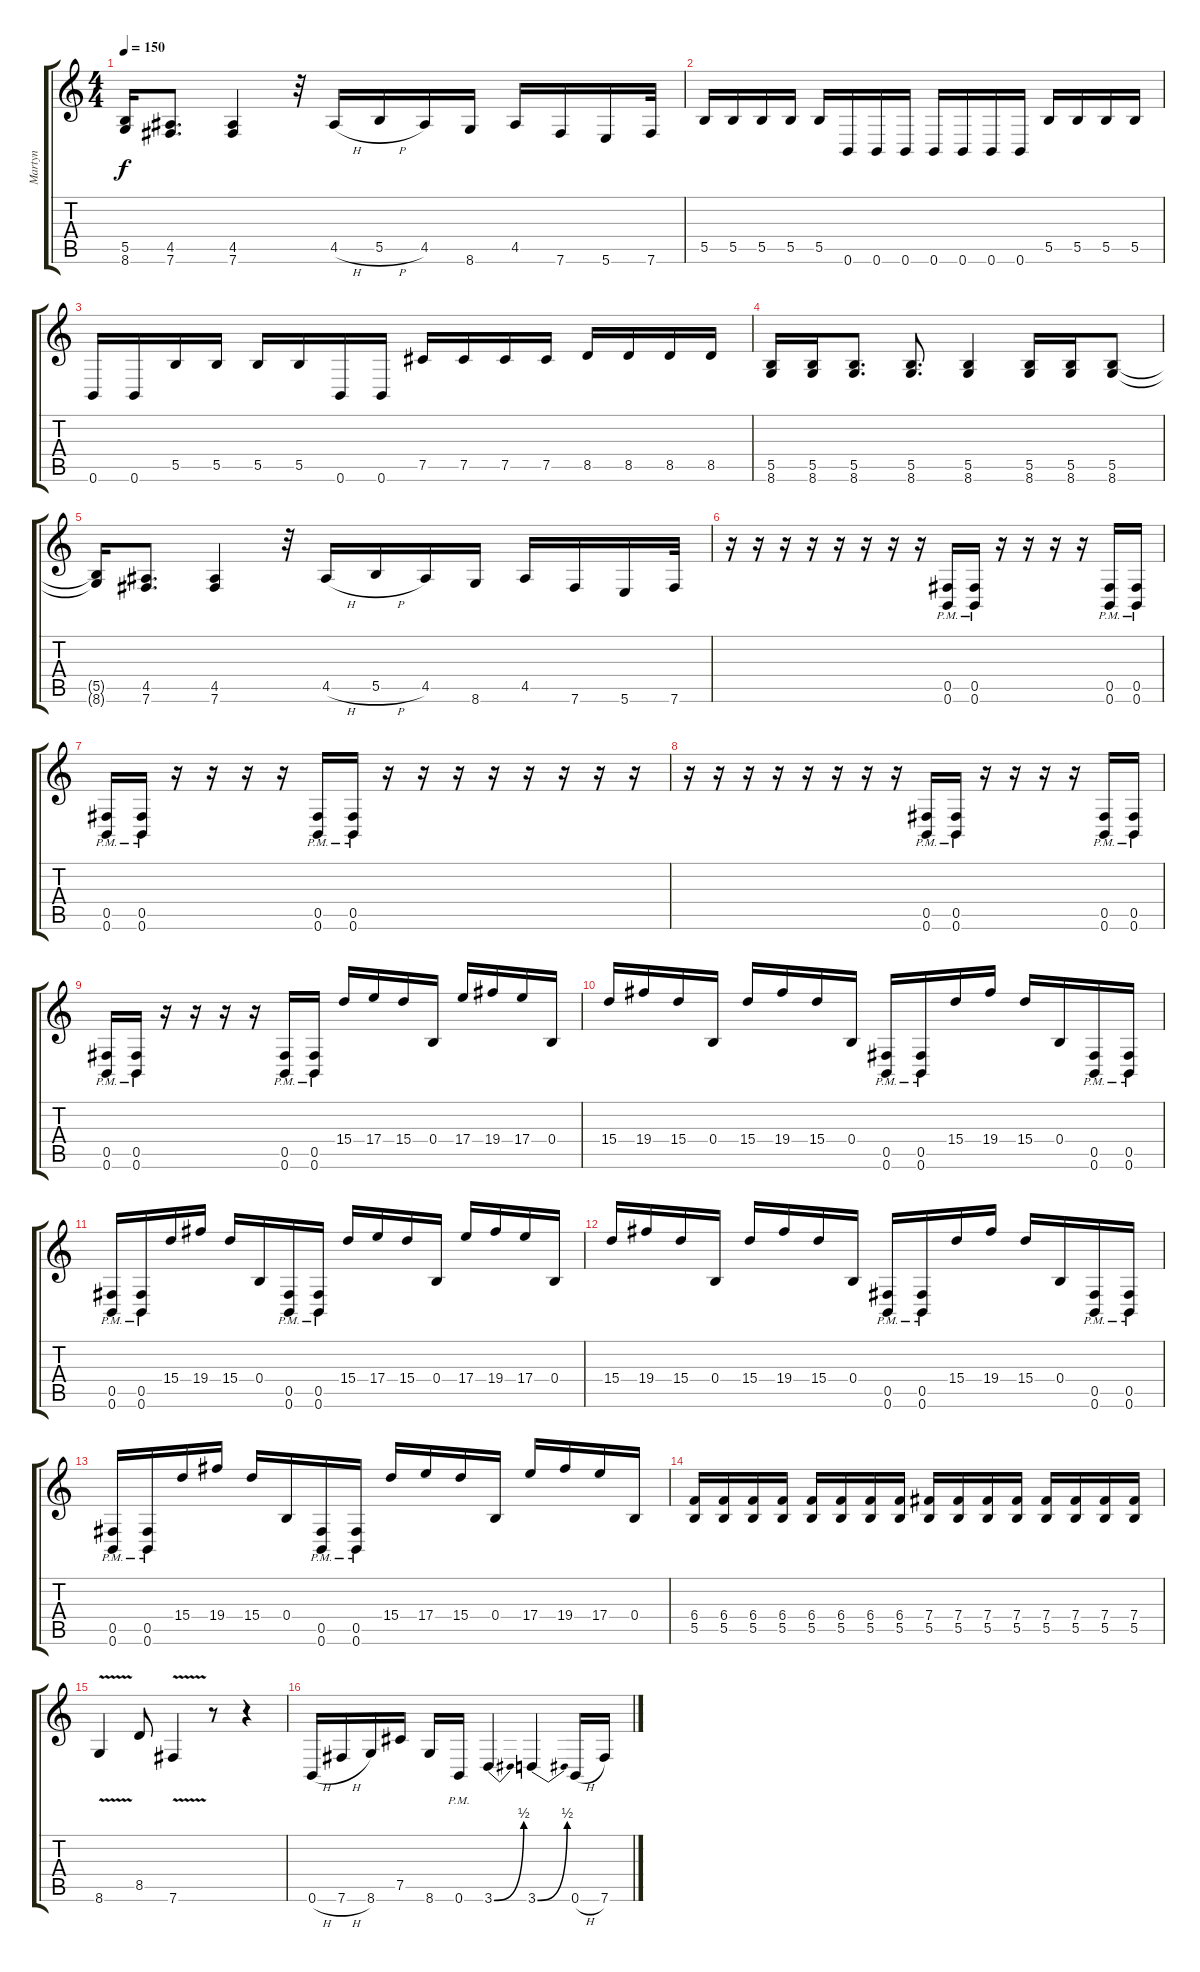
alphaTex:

\track ("Martyn" "Martyn") {instrument distortionguitar}
\staff {score tabs}
\tuning (Db4 Ab3 E3 B2 Gb2 B1) {hide}
\ts (4 4)
\tempo 150
\clef g2
\ks c
(5.5{t} 8.6{t}).16{dy f} (4.5 7.6).8{d} (4.5 7.6).4 r.32 4.5{h}.16 5.5{h}.16 4.5.16 8.6.16 4.5.16 7.6.16 5.6.16 7.6.32 |
5.5.16 5.5.16 5.5.16 5.5.16 5.5.16 0.6.16 0.6.16 0.6.16 0.6.16 0.6.16 0.6.16 0.6.16 5.5.16 5.5.16 5.5.16 5.5.16 |
0.6.16 0.6.16 5.5.16 5.5.16 5.5.16 5.5.16 0.6.16 0.6.16 7.5.16 7.5.16 7.5.16 7.5.16 8.5.16 8.5.16 8.5.16 8.5.16 |
(5.5 8.6).16 (5.5 8.6).16 (5.5 8.6).8{d} (5.5 8.6).8{d} (5.5 8.6).4 (5.5 8.6).16 (5.5 8.6).16 (5.5 8.6).8 |
(5.5{t} 8.6{t}).16 (4.5 7.6).8{d} (4.5 7.6).4 r.32 4.5{h}.16 5.5{h}.16 4.5.16 8.6.16 4.5.16 7.6.16 5.6.16 7.6.32 |
r.16 r.16 r.16 r.16 r.16 r.16 r.16 r.16 (0.5{pm} 0.6{pm}).16 (0.5{pm} 0.6{pm}).16 r.16 r.16 r.16 r.16 (0.5{pm} 0.6{pm}).16 (0.5{pm} 0.6{pm}).16 |
(0.5{pm} 0.6{pm}).16 (0.5{pm} 0.6{pm}).16 r.16 r.16 r.16 r.16 (0.5{pm} 0.6{pm}).16 (0.5{pm} 0.6{pm}).16 r.16 r.16 r.16 r.16 r.16 r.16 r.16 r.16 |
r.16 r.16 r.16 r.16 r.16 r.16 r.16 r.16 (0.5{pm} 0.6{pm}).16 (0.5{pm} 0.6{pm}).16 r.16 r.16 r.16 r.16 (0.5{pm} 0.6{pm}).16 (0.5{pm} 0.6{pm}).16 |
(0.5{pm} 0.6{pm}).16 (0.5{pm} 0.6{pm}).16 r.16 r.16 r.16 r.16 (0.5{pm} 0.6{pm}).16 (0.5{pm} 0.6{pm}).16 15.4.16 17.4.16 15.4.16 0.4.16 17.4.16 19.4.16 17.4.16 0.4.16 |
15.4.16 19.4.16 15.4.16 0.4.16 15.4.16 19.4.16 15.4.16 0.4.16 (0.5{pm} 0.6{pm}).16 (0.5{pm} 0.6{pm}).16 15.4.16 19.4.16 15.4.16 0.4.16 (0.5{pm} 0.6{pm}).16 (0.5{pm} 0.6{pm}).16 |
(0.5{pm} 0.6{pm}).16 (0.5{pm} 0.6{pm}).16 15.4.16 19.4.16 15.4.16 0.4.16 (0.5{pm} 0.6{pm}).16 (0.5{pm} 0.6{pm}).16 15.4.16 17.4.16 15.4.16 0.4.16 17.4.16 19.4.16 17.4.16 0.4.16 |
15.4.16 19.4.16 15.4.16 0.4.16 15.4.16 19.4.16 15.4.16 0.4.16 (0.5{pm} 0.6{pm}).16 (0.5{pm} 0.6{pm}).16 15.4.16 19.4.16 15.4.16 0.4.16 (0.5{pm} 0.6{pm}).16 (0.5{pm} 0.6{pm}).16 |
(0.5{pm} 0.6{pm}).16 (0.5{pm} 0.6{pm}).16 15.4.16 19.4.16 15.4.16 0.4.16 (0.5{pm} 0.6{pm}).16 (0.5{pm} 0.6{pm}).16 15.4.16 17.4.16 15.4.16 0.4.16 17.4.16 19.4.16 17.4.16 0.4.16 |
(6.4 5.5).16 (6.4 5.5).16 (6.4 5.5).16 (6.4 5.5).16 (6.4 5.5).16 (6.4 5.5).16 (6.4 5.5).16 (6.4 5.5).16 (7.4 5.5).16 (7.4 5.5).16 (7.4 5.5).16 (7.4 5.5).16 (7.4 5.5).16 (7.4 5.5).16 (7.4 5.5).16 (7.4 5.5).16 |
8.6{v}.4 8.5.8 7.6{v}.4 r.8 r.4 |
0.6{h}.16 7.6{h}.16 8.6.16 7.5.16 8.6.16 0.6{pm}.16 3.6{be (bend 0 0 60 2)}.4 3.6{be (bend 0 0 60 2)}.4 0.6{h}.16 7.6.16
